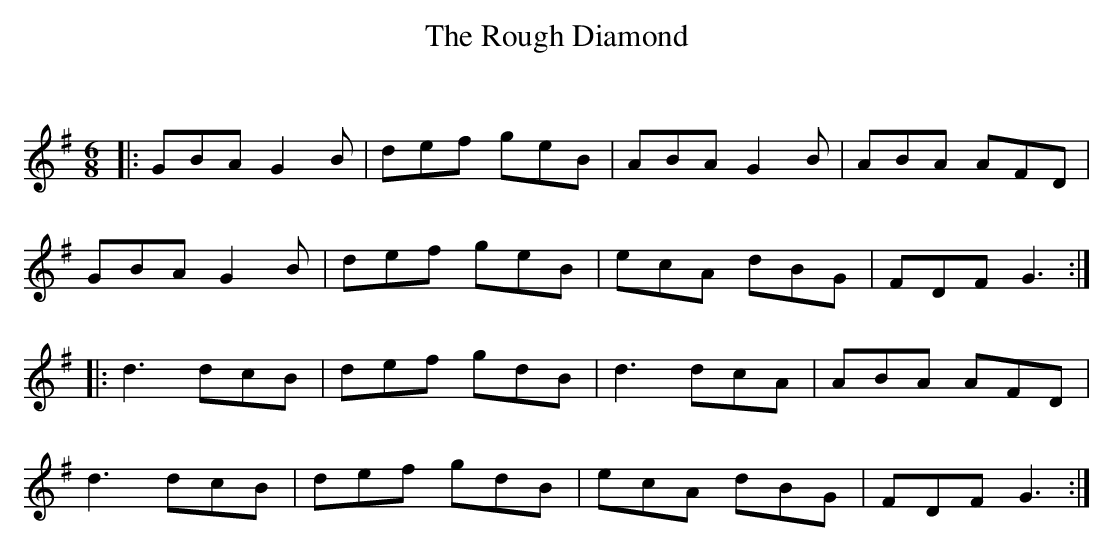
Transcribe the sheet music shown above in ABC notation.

X:1
T: The Rough Diamond
C:
Q:180
K:G
M:6/8
L:1/16
|:G2B2A2 G4B2|d2e2f2 g2e2B2|A2B2A2 G4B2|A2B2A2 A2F2D2|
G2B2A2 G4B2|d2e2f2 g2e2B2|e2c2A2 d2B2G2|F2D2F2 G6:|
|:d6 d2c2B2|d2e2f2 g2d2B2|d6 d2c2A2|A2B2A2 A2F2D2|
d6 d2c2B2|d2e2f2 g2d2B2|e2c2A2 d2B2G2|F2D2F2 G6:|
